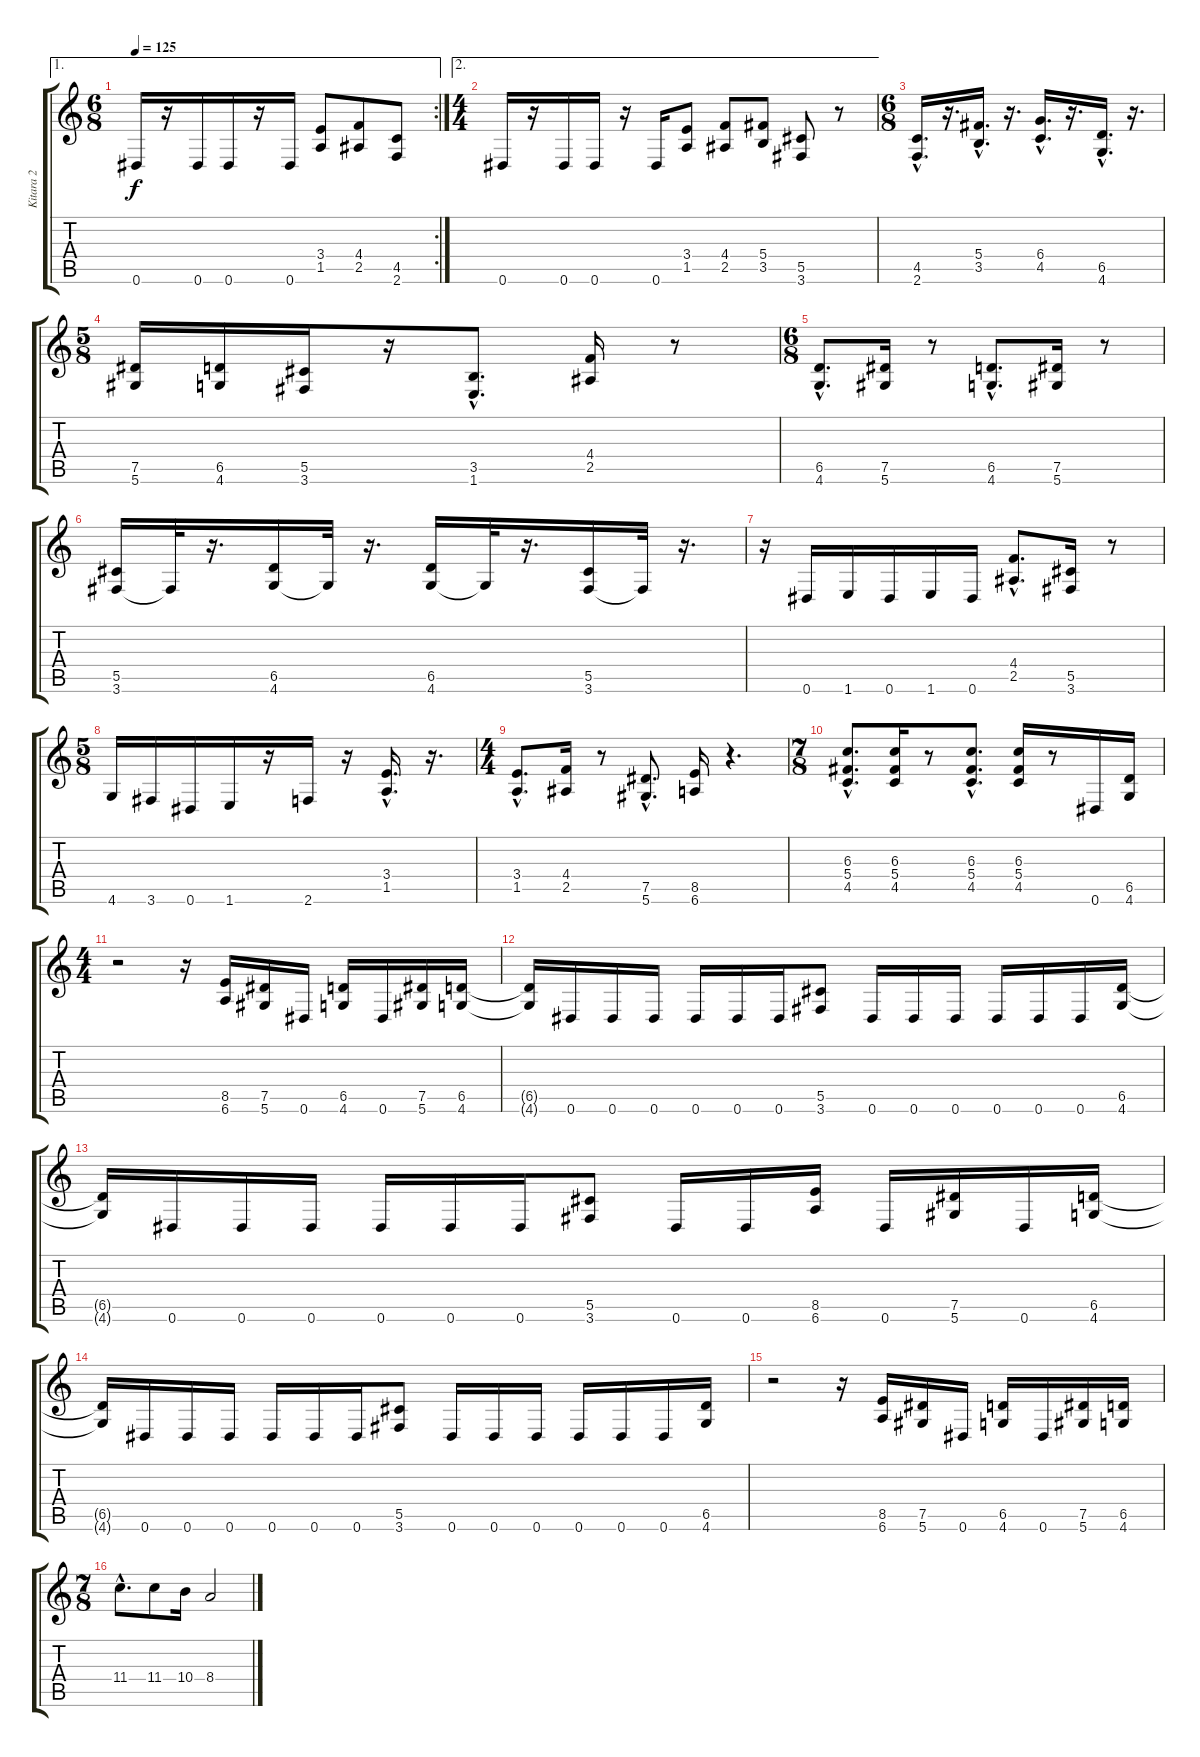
\track ("Kitara 2" "Kitara 2") {instrument distortionguitar}
\staff {score tabs}
\tuning (Eb4 Bb3 Gb3 Db3 Ab2 Eb2) {hide}
\ae 1
\rc 2
\ts (6 8)
\tempo 125
\clef g2
\ks c
0.6.16{dy f} r.16 0.6.16 0.6.16 r.16 0.6.16 (3.4 1.5).8 (4.4 2.5).8 (4.5 2.6).8 |
\ae 2
\ts (4 4)
0.6.16 r.16 0.6.16 0.6.16 r.16 0.6.16 (3.4 1.5).8 (4.4 2.5).8 (5.4 3.5).8 (5.5 3.6).8 r.8 |
\ts (6 8)
(4.5{hac} 2.6{hac}).16{d} r.16{d} (5.4{hac} 3.5{hac}).16{d} r.16{d} (6.4{hac} 4.5{hac}).16{d} r.16{d} (6.5{hac} 4.6{hac}).16{d} r.16{d} |
\ts (5 8)
(7.5 5.6).16 (6.5 4.6).16 (5.5 3.6).16 r.16 (3.5{hac} 1.6{hac}).8{d} (4.4 2.5).16 r.8 |
\ts (6 8)
(6.5{hac} 4.6{hac}).8{d} (7.5 5.6).16 r.8 (6.5{hac} 4.6{hac}).8{d} (7.5 5.6).16 r.8 |
(5.5 3.6).16 3.6{t}.32 r.16{d} (6.5 4.6).16 4.6{t}.32 r.16{d} (6.5 4.6).16 4.6{t}.32 r.16{d} (5.5 3.6).16 3.6{t}.32 r.16{d} |
r.16 0.6.16 1.6.16 0.6.16 1.6.16 0.6.16 (4.4{hac} 2.5{hac}).8{d} (5.5 3.6).16 r.8 |
\ts (5 8)
4.6.16 3.6.16 0.6.16 1.6.16 r.16 2.6.16 r.16 (3.4{hac} 1.5{hac}).16{d} r.16{d} |
\ts (4 4)
(3.4{hac} 1.5{hac}).8{d} (4.4 2.5).16 r.8 (7.5{hac} 5.6{hac}).8{d} (8.5 6.6).16 r.4{d} |
\ts (7 8)
(6.3{hac} 5.4{hac} 4.5{hac}).8{d} (6.3 5.4 4.5).16 r.8 (6.3{hac} 5.4{hac} 4.5{hac}).8{d} (6.3 5.4 4.5).16 r.8 0.6.16 (6.5 4.6).16 |
\ts (4 4)
r.2 r.16 (8.5 6.6).16 (7.5 5.6).16 0.6.16 (6.5 4.6).16 0.6.16 (7.5 5.6).16 (6.5 4.6).16 |
(6.5{t} 4.6{t}).16 0.6.16 0.6.16 0.6.16 0.6.16 0.6.16 0.6.16 (5.5 3.6).8 0.6.16 0.6.16 0.6.16 0.6.16 0.6.16 0.6.16 (6.5 4.6).16 |
(6.5{t} 4.6{t}).16 0.6.16 0.6.16 0.6.16 0.6.16 0.6.16 0.6.16 (5.5 3.6).8 0.6.16 0.6.16 (8.5 6.6).16 0.6.16 (7.5 5.6).16 0.6.16 (6.5 4.6).16 |
(6.5{t} 4.6{t}).16 0.6.16 0.6.16 0.6.16 0.6.16 0.6.16 0.6.16 (5.5 3.6).8 0.6.16 0.6.16 0.6.16 0.6.16 0.6.16 0.6.16 (6.5 4.6).16 |
r.2 r.16 (8.5 6.6).16 (7.5 5.6).16 0.6.16 (6.5 4.6).16 0.6.16 (7.5 5.6).16 (6.5 4.6).16 |
\ts (7 8)
11.4{hac}.8{d balance 8} 11.4.8 10.4.16 8.4.2
